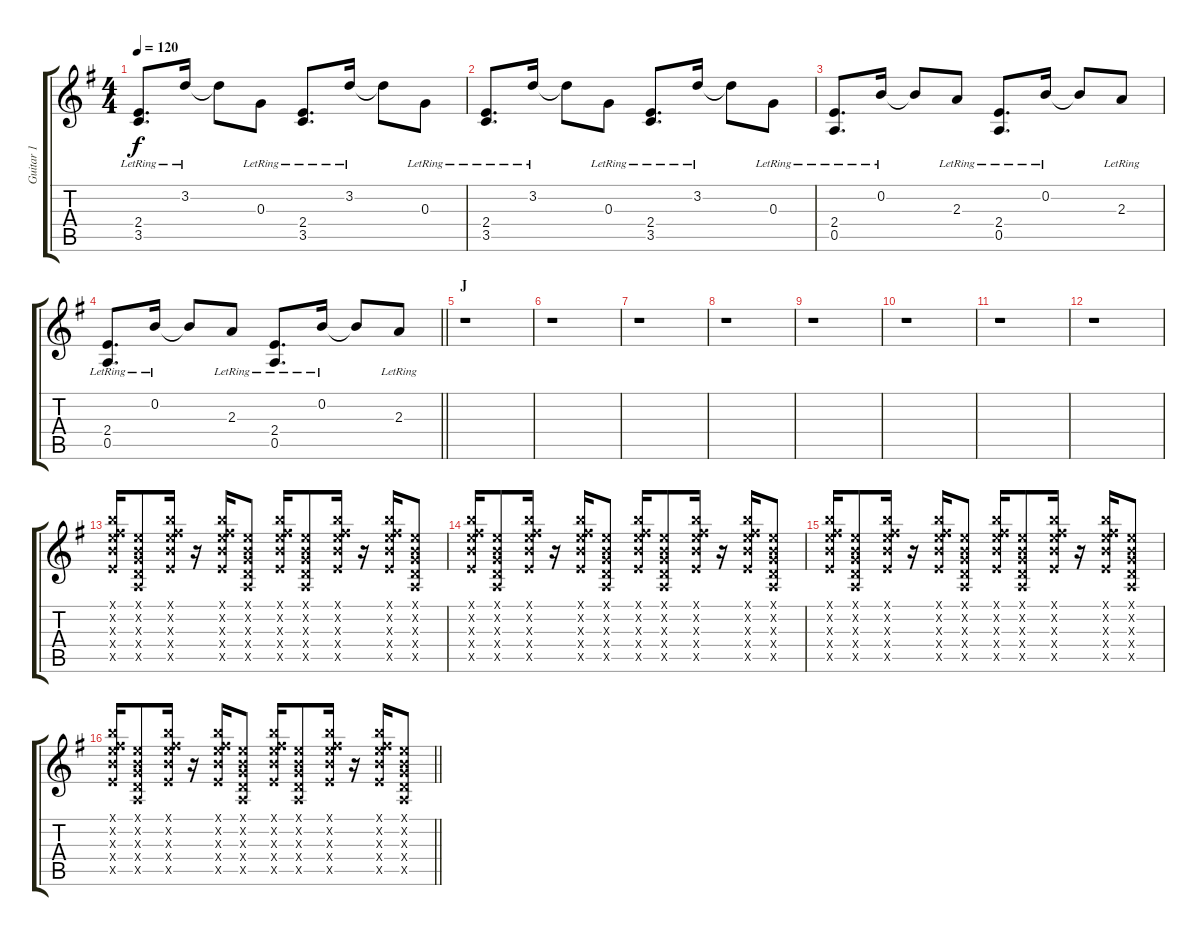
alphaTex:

\track ("Guitar 1" "Guitar 1") {instrument electricguitarjazz}
\staff {score tabs}
\tuning (E4 B3 G3 D3 A2 E2) {hide}
\ts (4 4)
\tempo 120
\clef g2
\ks g
(2.4{lr} 3.5{lr}).8{d dy f} 3.2{lr}.16 3.2{t}.8 0.3{lr}.8 (2.4{lr} 3.5{lr}).8{d} 3.2{lr}.16 3.2{t}.8 0.3{lr}.8 |
(2.4{lr} 3.5{lr}).8{d} 3.2{lr}.16 3.2{t}.8 0.3{lr}.8 (2.4{lr} 3.5{lr}).8{d} 3.2{lr}.16 3.2{t}.8 0.3{lr}.8 |
(2.4{lr} 0.5{lr}).8{d} 0.2{lr}.16 0.2{t}.8 2.3{lr}.8 (2.4{lr} 0.5{lr}).8{d} 0.2{lr}.16 0.2{t}.8 2.3{lr}.8 |
\barLineRight lightlight
(2.4{lr} 0.5{lr}).8{d} 0.2{lr}.16 0.2{t}.8 2.3{lr}.8 (2.4{lr} 0.5{lr}).8{d} 0.2{lr}.16 0.2{t}.8 2.3{lr}.8 |
\section ("" "J")
r.1 |
r.1 |
r.1 |
r.1 |
r.1 |
r.1 |
r.1 |
r.1 |
(7.1{x} 7.2{x} 9.3{x} 9.4{x} 7.5{x}).16{volume 9 instrument overdrivenguitar} (0.1{x} 0.2{x} 0.3{x} 0.4{x} 0.5{x}).8 (7.1{x} 7.2{x} 9.3{x} 9.4{x} 7.5{x}).16 r.16 (7.1{x} 7.2{x} 9.3{x} 9.4{x} 7.5{x}).16 (0.1{x} 0.2{x} 0.3{x} 0.4{x} 0.5{x}).8 (7.1{x} 7.2{x} 9.3{x} 9.4{x} 7.5{x}).16 (0.1{x} 0.2{x} 0.3{x} 0.4{x} 0.5{x}).8 (7.1{x} 7.2{x} 9.3{x} 9.4{x} 7.5{x}).16 r.16 (7.1{x} 7.2{x} 9.3{x} 9.4{x} 7.5{x}).16 (0.1{x} 0.2{x} 0.3{x} 0.4{x} 0.5{x}).8 |
(7.1{x} 7.2{x} 9.3{x} 9.4{x} 7.5{x}).16 (0.1{x} 0.2{x} 0.3{x} 0.4{x} 0.5{x}).8 (7.1{x} 7.2{x} 9.3{x} 9.4{x} 7.5{x}).16 r.16 (7.1{x} 7.2{x} 9.3{x} 9.4{x} 7.5{x}).16 (0.1{x} 0.2{x} 0.3{x} 0.4{x} 0.5{x}).8 (7.1{x} 7.2{x} 9.3{x} 9.4{x} 7.5{x}).16 (0.1{x} 0.2{x} 0.3{x} 0.4{x} 0.5{x}).8 (7.1{x} 7.2{x} 9.3{x} 9.4{x} 7.5{x}).16 r.16 (7.1{x} 7.2{x} 9.3{x} 9.4{x} 7.5{x}).16 (0.1{x} 0.2{x} 0.3{x} 0.4{x} 0.5{x}).8 |
(7.1{x} 7.2{x} 9.3{x} 9.4{x} 7.5{x}).16 (0.1{x} 0.2{x} 0.3{x} 0.4{x} 0.5{x}).8 (7.1{x} 7.2{x} 9.3{x} 9.4{x} 7.5{x}).16 r.16 (7.1{x} 7.2{x} 9.3{x} 9.4{x} 7.5{x}).16 (0.1{x} 0.2{x} 0.3{x} 0.4{x} 0.5{x}).8 (7.1{x} 7.2{x} 9.3{x} 9.4{x} 7.5{x}).16 (0.1{x} 0.2{x} 0.3{x} 0.4{x} 0.5{x}).8 (7.1{x} 7.2{x} 9.3{x} 9.4{x} 7.5{x}).16 r.16 (7.1{x} 7.2{x} 9.3{x} 9.4{x} 7.5{x}).16 (0.1{x} 0.2{x} 0.3{x} 0.4{x} 0.5{x}).8 |
\barLineRight lightlight
(7.1{x} 7.2{x} 9.3{x} 9.4{x} 7.5{x}).16 (0.1{x} 0.2{x} 0.3{x} 0.4{x} 0.5{x}).8 (7.1{x} 7.2{x} 9.3{x} 9.4{x} 7.5{x}).16 r.16 (7.1{x} 7.2{x} 9.3{x} 9.4{x} 7.5{x}).16 (0.1{x} 0.2{x} 0.3{x} 0.4{x} 0.5{x}).8 (7.1{x} 7.2{x} 9.3{x} 9.4{x} 7.5{x}).16 (0.1{x} 0.2{x} 0.3{x} 0.4{x} 0.5{x}).8 (7.1{x} 7.2{x} 9.3{x} 9.4{x} 7.5{x}).16 r.16 (7.1{x} 7.2{x} 9.3{x} 9.4{x} 7.5{x}).16 (0.1{x} 0.2{x} 0.3{x} 0.4{x} 0.5{x}).8
